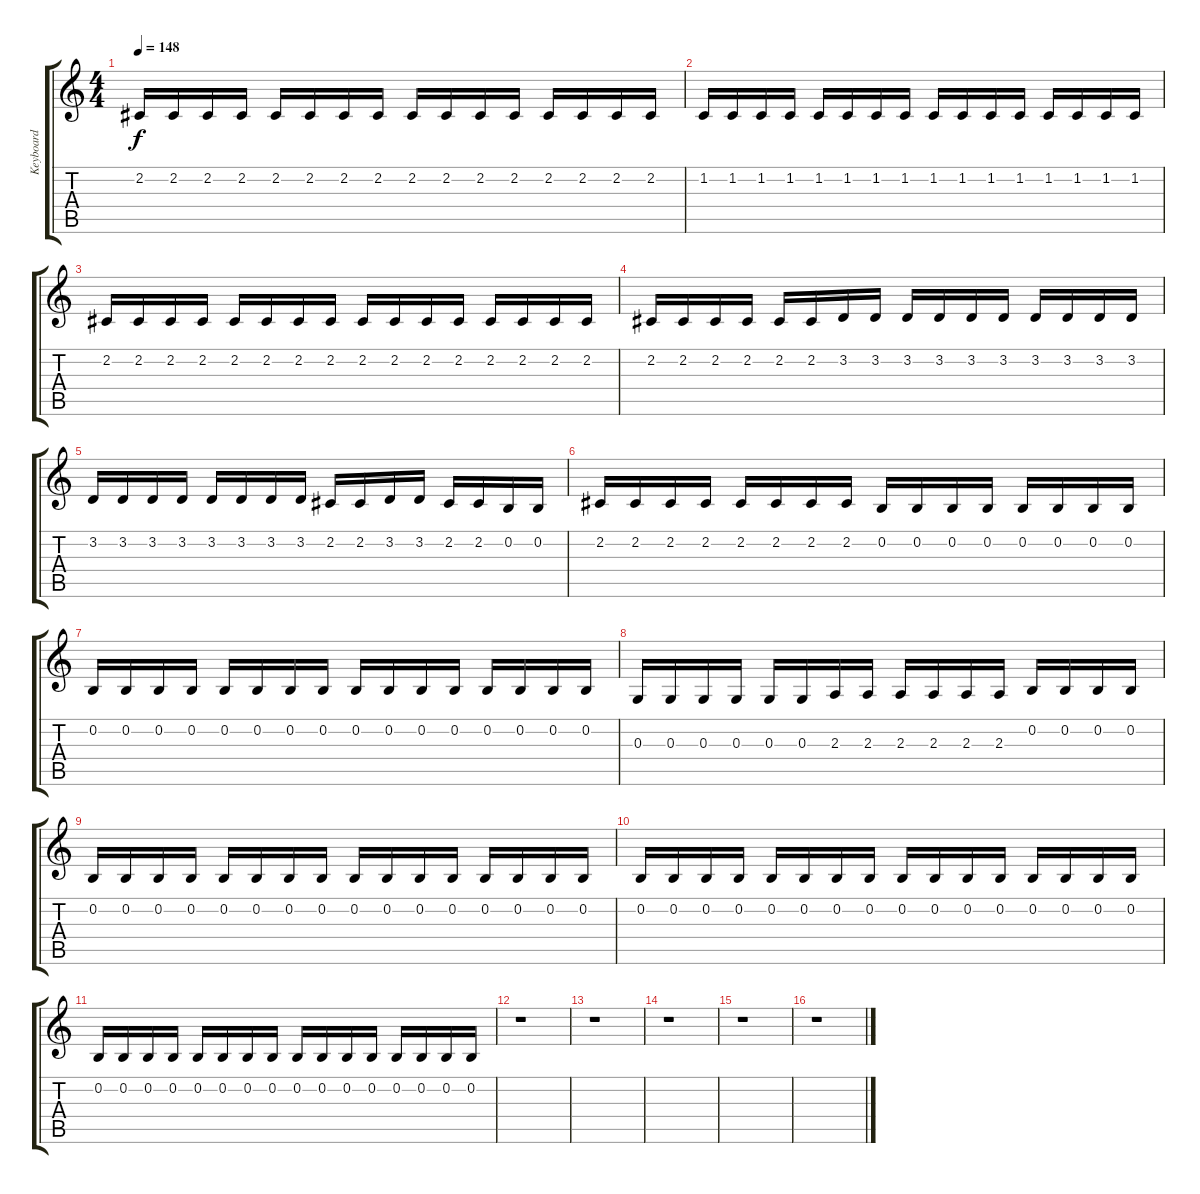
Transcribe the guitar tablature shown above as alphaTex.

\track ("Keyboard" "Keyboard") {instrument lead2sawtooth}
\staff {score tabs}
\tuning (E4 B3 G3 D3 A2 E2) {hide}
\ts (4 4)
\tempo 148
\clef g2
\ks c
2.2.16{dy f} 2.2.16 2.2.16 2.2.16 2.2.16 2.2.16 2.2.16 2.2.16 2.2.16 2.2.16 2.2.16 2.2.16 2.2.16 2.2.16 2.2.16 2.2.16 |
1.2.16 1.2.16 1.2.16 1.2.16 1.2.16 1.2.16 1.2.16 1.2.16 1.2.16 1.2.16 1.2.16 1.2.16 1.2.16 1.2.16 1.2.16 1.2.16 |
2.2.16 2.2.16 2.2.16 2.2.16 2.2.16 2.2.16 2.2.16 2.2.16 2.2.16 2.2.16 2.2.16 2.2.16 2.2.16 2.2.16 2.2.16 2.2.16 |
2.2.16 2.2.16 2.2.16 2.2.16 2.2.16 2.2.16 3.2.16 3.2.16 3.2.16 3.2.16 3.2.16 3.2.16 3.2.16 3.2.16 3.2.16 3.2.16 |
3.2.16 3.2.16 3.2.16 3.2.16 3.2.16 3.2.16 3.2.16 3.2.16 2.2.16 2.2.16 3.2.16 3.2.16 2.2.16 2.2.16 0.2.16 0.2.16 |
2.2.16 2.2.16 2.2.16 2.2.16 2.2.16 2.2.16 2.2.16 2.2.16 0.2.16 0.2.16 0.2.16 0.2.16 0.2.16 0.2.16 0.2.16 0.2.16 |
0.2.16 0.2.16 0.2.16 0.2.16 0.2.16 0.2.16 0.2.16 0.2.16 0.2.16 0.2.16 0.2.16 0.2.16 0.2.16 0.2.16 0.2.16 0.2.16 |
0.3.16 0.3.16 0.3.16 0.3.16 0.3.16 0.3.16 2.3.16 2.3.16 2.3.16 2.3.16 2.3.16 2.3.16 0.2.16 0.2.16 0.2.16 0.2.16 |
0.2.16 0.2.16 0.2.16 0.2.16 0.2.16 0.2.16 0.2.16 0.2.16 0.2.16 0.2.16 0.2.16 0.2.16 0.2.16 0.2.16 0.2.16 0.2.16 |
0.2.16 0.2.16 0.2.16 0.2.16 0.2.16 0.2.16 0.2.16 0.2.16 0.2.16 0.2.16 0.2.16 0.2.16 0.2.16 0.2.16 0.2.16 0.2.16 |
0.2.16 0.2.16 0.2.16 0.2.16 0.2.16 0.2.16 0.2.16 0.2.16 0.2.16 0.2.16 0.2.16 0.2.16 0.2.16 0.2.16 0.2.16 0.2.16 |
r.1 |
r.1 |
r.1 |
r.1 |
r.1
